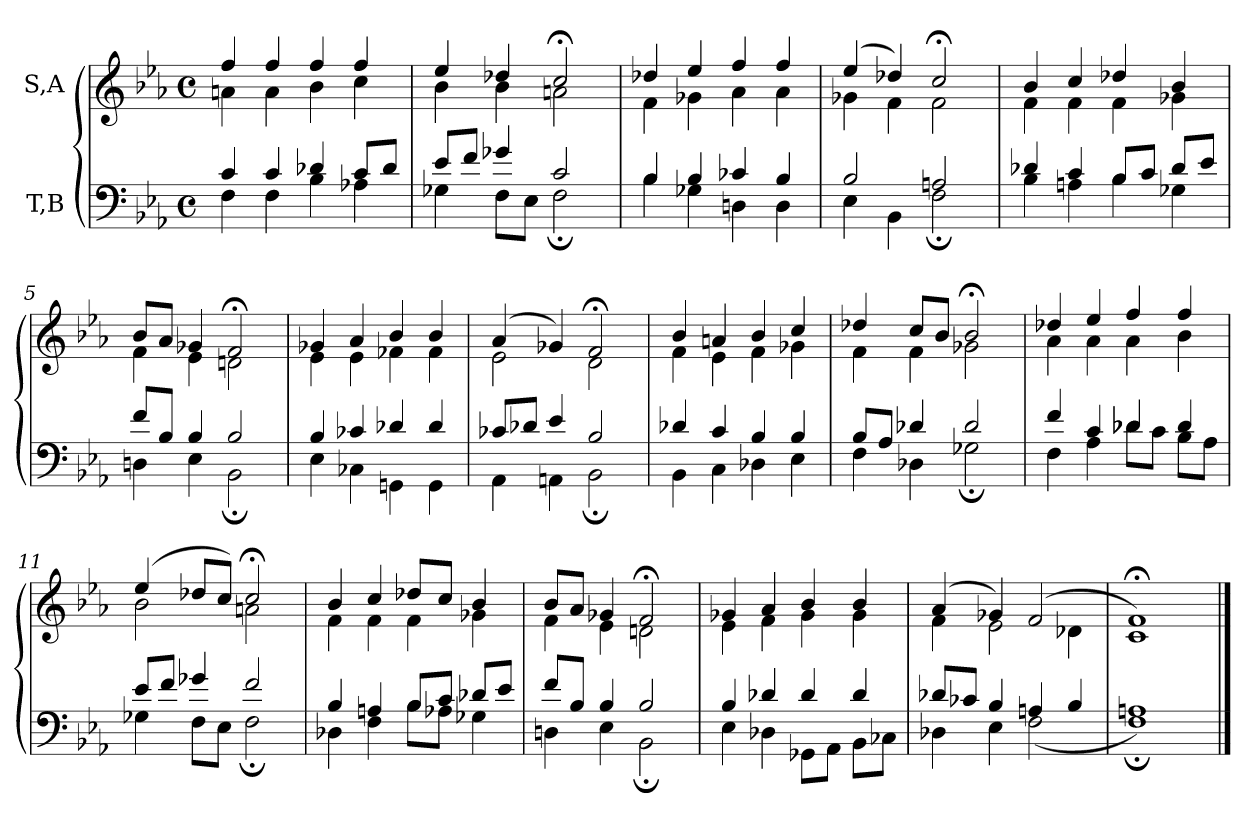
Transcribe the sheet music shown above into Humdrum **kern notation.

**kern	**kern
*part2	*part1
*staff2	*staff1
*I"T,B	*I"S,A
*clefF4	*clefG2
*k[b-e-a-]	*k[b-e-a-]
*M4/4	*M4/4
*met(c)	*met(c)
=	=
*^	*^
4c	4F	4ff	4an
4c	4F	4ff	4a
4d-X	4B-	4ff	4b-
8cL	4A-X	4ff	4cc
8d-J	.	.	.
=1	=1	=1	=1
8e-L	4G-X	4ee-	4b-
8fJ	.	.	.
4g-X	8FL	4dd-X	4b-
.	8E-J	.	.
2c	2F;	2cc;<	2an
=2	=2	=2	=2
4B-	4B-	4dd-X	4f
4B-	4G-X	4ee-	4g-X
4c-X	4Dn	4ff	4a-
4B-	4D	4ff	4a-
=3	=3	=3	=3
2B-	4E-	(>4ee-	4g-X
.	4BB-	4dd-X)	4f
2An	2F;	2cc;<	2f
=4	=4	=4	=4
4d-X	4B-	4b-	4f
4c	4An	4cc	4f
8B-L	4B-	4dd-X	4f
8cJ	.	.	.
8d-L	4G-X	4b-	4g-X
8e-J	.	.	.
=5	=5	=5	=5
8fL	4Dn	8b-L	4f
8B-J	.	8a-J	.
4B-	4E-	4g-X	4e-
2B-	2BB-;	2f;<	2dn
=6	=6	=6	=6
4B-	4E-	4g-X	4e-
4c-X	4C-X	4a-	4e-
4d-X	4GGn	4b-	4f-X
4d-	4GG	4b-	4f-
=7	=7	=7	=7
8c-XL	4AA-	(>4a-	2e-
8d-XJ	.	.	.
4e-	4AAn	4g-X)	.
2B-	2BB-;	2f;<	2d
=8	=8	=8	=8
4d-X	4BB-	4b-	4f
4c	4C	4an	4e-
4B-	4D-X	4b-	4f
4B-	4E-	4cc	4g-X
=9	=9	=9	=9
8B-L	4F	4dd-X	4f
8A-J	.	.	.
4d-X	4D-X	8ccL	4f
.	.	8b-J	.
2d-	2G-X;	2b-;<	2g-X
=10	=10	=10	=10
4f	4F	4dd-X	4a-
4c	4A-	4ee-	4a-
4d-X	8d-L	4ff	4a-
.	8cJ	.	.
4d-	8B-L	4ff	4b-
.	8A-J	.	.
=11	=11	=11	=11
8e-L	4G-X	(>4ee-	2b-
8fJ	.	.	.
4g-X	8FL	8dd-XL	.
.	8E-J	8ccJ)	.
2f	2F;	2cc;<	2an
=12	=12	=12	=12
4B-	4D-X	4b-	4f
4An	4F	4cc	4f
8B-L	8B-L	8dd-XL	4f
8cJ	8A-XJ	8ccJ	.
8d-XL	4G-X	4b-	4g-X
8e-J	.	.	.
=13	=13	=13	=13
8fL	4Dn	8b-L	4f
8B-J	.	8a-J	.
4B-	4E-	4g-X	4e-
2B-	2BB-;	2f;<	2dn
=14	=14	=14	=14
4B-	4E-	4g-X	4e-
4d-X	4D-X	4a-	4f
4d-	8GG-XL	4b-	4g-
.	8AA-J	.	.
4d-	8BB-L	4b-	4g-
.	8C-XJ	.	.
=15	=15	=15	=15
8d-XL	4D-X	(>4a-	4f
8c-XJ	.	.	.
4B-	4E-	4g-X)	2e-
4An	(<2F	(>2f	.
4B-	.	.	4d-X
=16	=16	=16	=16
1An	1F;)	1f;<)	1c
*v	*v	*	*
*	*v	*v
==	==
*-	*-
